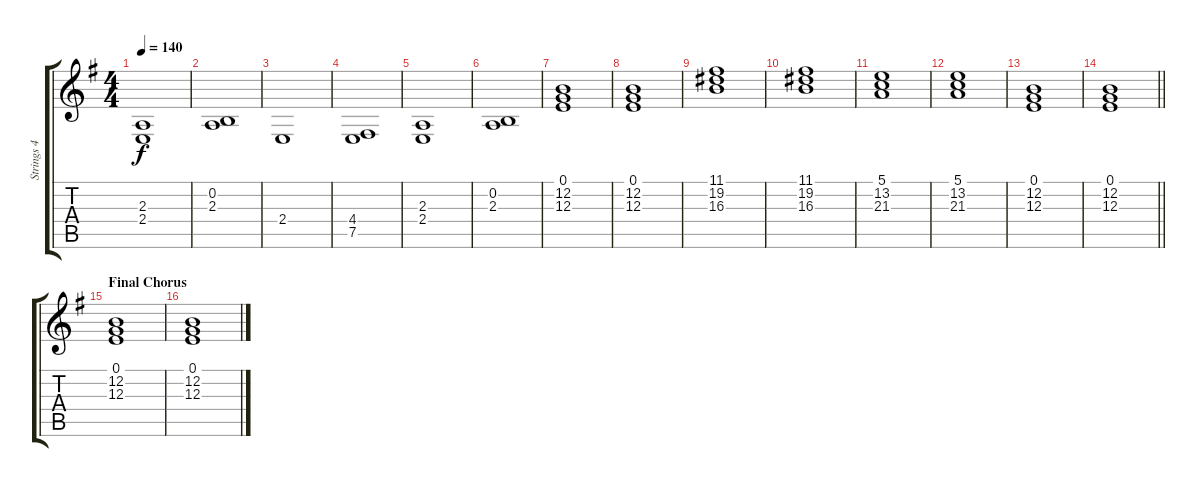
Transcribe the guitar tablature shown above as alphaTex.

\track ("Strings 4" "Strings 4") {instrument stringensemble1}
\staff {score tabs}
\tuning (E4 B3 G3 D3 A2 E2) {hide}
\ts (4 4)
\tempo 140
\clef g2
\ks g
(2.3 2.4).1{dy f} |
(0.2 2.3).1 |
2.4.1 |
(4.4 7.5).1 |
(2.3 2.4).1 |
(0.2 2.3).1 |
(0.1 12.2 12.3).1 |
(0.1 12.2 12.3).1 |
(11.1 19.2 16.3).1 |
(11.1 19.2 16.3).1 |
(5.1 13.2 21.3).1 |
(5.1 13.2 21.3).1 |
(0.1 12.2 12.3).1 |
\barLineRight lightlight
(0.1 12.2 12.3).1 |
\section ("" "Final Chorus")
(0.1 12.2 12.3).1 |
(0.1 12.2 12.3).1
